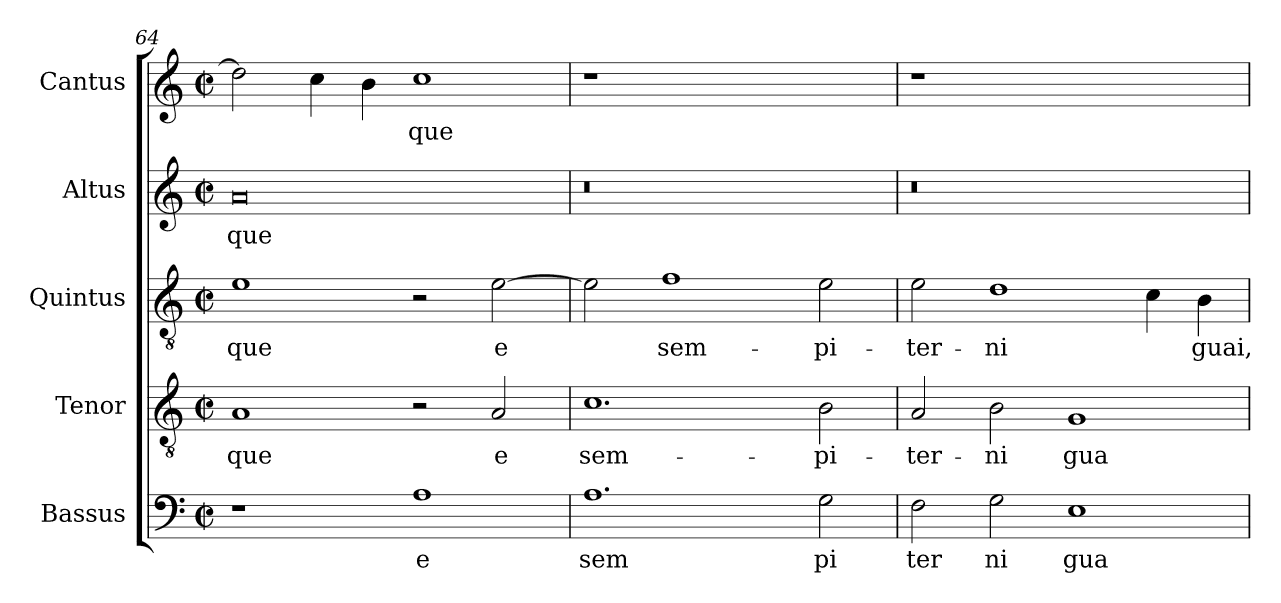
**kern	**text	**kern	**text	**kern	**text	**kern	**text	**kern	**text
*part5	*part5	*part4	*part4	*part3	*part3	*part2	*part2	*part1	*part1
*staff5	*staff5	*staff4	*staff4	*staff3	*staff3	*staff2	*staff2	*staff1	*staff1
*I"Bassus	*	*I"Tenor	*	*I"Quintus	*	*I"Altus	*	*I"Cantus	*
*clefF4	*	*clefGv2	*	*clefGv2	*	*clefG2	*	*clefG2	*
*k[]	*	*k[]	*	*k[]	*	*k[]	*	*k[]	*
*C:	*	*C:	*	*C:	*	*C:	*	*C:	*
*M2/2	*	*M2/2	*	*M2/2	*	*M2/2	*	*M2/2	*
*met(c|)	*	*met(c|)	*	*met(c|)	*	*met(c|)	*	*met(c|)	*
=64	=64	=64	=64	=64	=64	=64	=64	=64	=64
!	!	!	!LO:LY:b:cj	!	!LO:LY:b:cj	!	!LO:LY:b:cj	!	!LO:LY:b:cj
1r	.	1A	-que	1e	-que	0a	que	2dd\]	.
!	!	!	!	!	!	!	!	!	!LO:LY:b:cj
.	.	.	.	.	.	.	.	4cc\	.
!	!	!	!	!	!	!	!	!	!LO:LY:b:cj
.	.	.	.	.	.	.	.	4b\	.
!	!LO:LY:b:cj	!	!	!	!	!	!	!	!LO:LY:b:cj
1A	e	2r	.	2r	.	.	.	1cc	que
!	!	!	!LO:LY:b:cj	!	!LO:LY:b:cj	!	!	!	!
.	.	2A/	e	[>2e\	e	.	.	.	.
=65	=65	=65	=65	=65	=65	=65	=65	=65	=65
!	!LO:LY:b:cj	!	!LO:LY:b:cj	!	!LO:LY:b:cj	!	!	!	!
1.A	sem	1.c	sem-	2e\]	.	0r	.	1r	.
!	!	!	!	!	!LO:LY:b:cj	!	!	!	!
.	.	.	.	1f	sem-	.	.	.	.
.	.	.	.	.	.	.	.	1ryy	.
!	!LO:LY:b:cj	!	!LO:LY:b:cj	!	!LO:LY:b:cj	!	!	!	!
2G\	pi	2B\	-pi-	2e\	-pi-	.	.	.	.
=66	=66	=66	=66	=66	=66	=66	=66	=66	=66
!	!LO:LY:b:cj	!	!LO:LY:b:cj	!	!LO:LY:b:cj	!	!	!	!
2F\	ter	2A/	-ter-	2e\	-ter-	0r	.	1r	.
!	!LO:LY:b:cj	!	!LO:LY:b:cj	!	!LO:LY:b:cj	!	!	!	!
2G\	ni	2B\	-ni	1d	-ni	.	.	.	.
!	!LO:LY:b:cj	!	!LO:LY:b:cj	!	!	!	!	!	!
1E	gua	1G	gua-	.	.	.	.	1ryy	.
!	!	!	!	!	!LO:LY:b:cj	!	!	!	!
.	.	.	.	4c\	.	.	.	.	.
!	!	!	!	!	!LO:LY:b:cj	!	!	!	!
.	.	.	.	4B\	guai,	.	.	.	.
=	=	=	=	=	=	=	=	=	=
*-	*-	*-	*-	*-	*-	*-	*-	*-	*-
